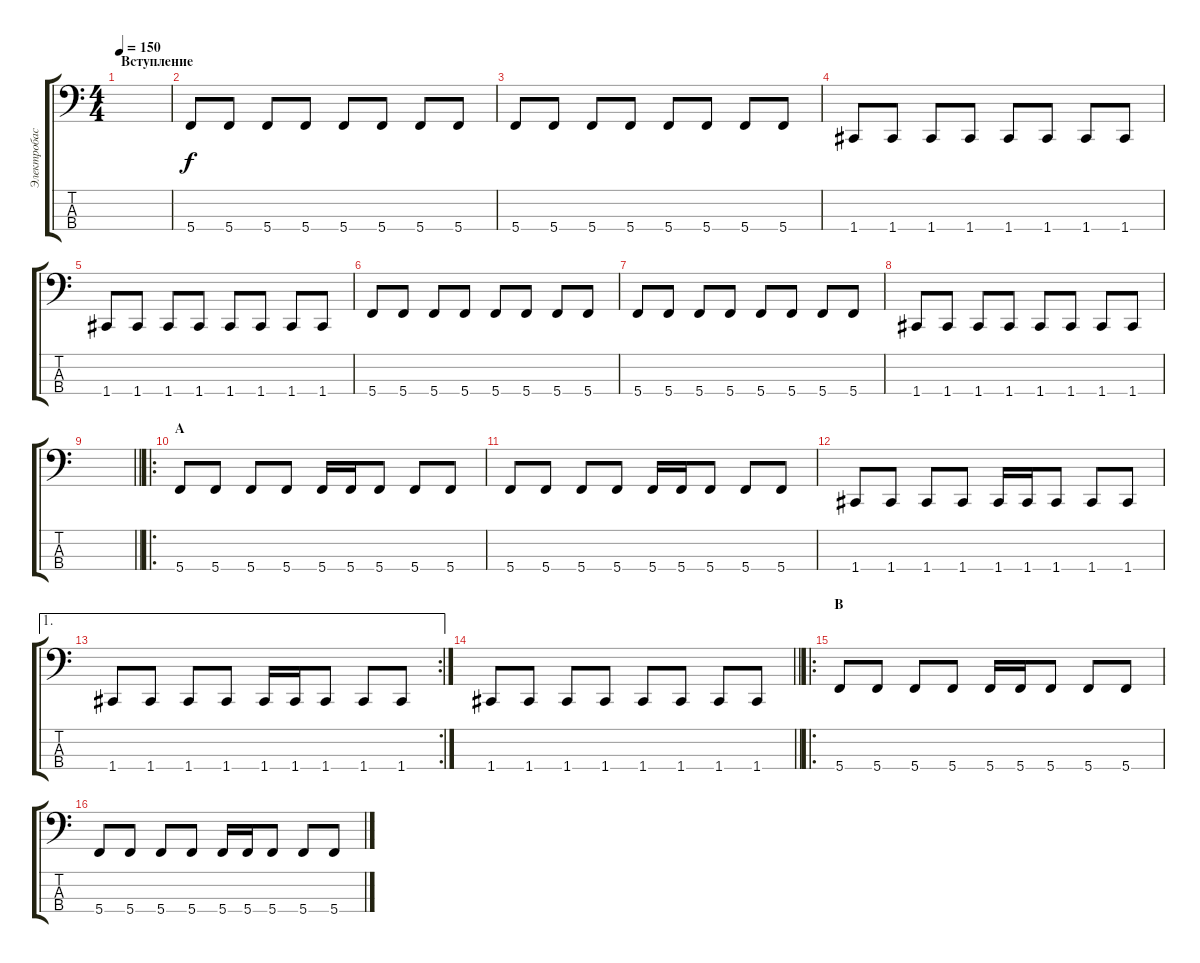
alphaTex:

\track ("Электробасист" "Электробас") {instrument electricbasspick}
\staff {score tabs}
\tuning (Eb2 Bb1 F1 C1) {hide}
\ts (4 4)
\section ("" "Вступление")
\tempo 150
\clef f4
\ks c
|
5.4.8 5.4.8 5.4.8 5.4.8 5.4.8 5.4.8 5.4.8 5.4.8 |
5.4.8 5.4.8 5.4.8 5.4.8 5.4.8 5.4.8 5.4.8 5.4.8 |
1.4.8 1.4.8 1.4.8 1.4.8 1.4.8 1.4.8 1.4.8 1.4.8 |
1.4.8 1.4.8 1.4.8 1.4.8 1.4.8 1.4.8 1.4.8 1.4.8 |
5.4.8 5.4.8 5.4.8 5.4.8 5.4.8 5.4.8 5.4.8 5.4.8 |
5.4.8 5.4.8 5.4.8 5.4.8 5.4.8 5.4.8 5.4.8 5.4.8 |
1.4.8 1.4.8 1.4.8 1.4.8 1.4.8 1.4.8 1.4.8 1.4.8 |
\barLineRight lightlight
|
\ro
\section ("" "А")
5.4.8 5.4.8 5.4.8 5.4.8 5.4.16 5.4.16 5.4.8 5.4.8 5.4.8 |
5.4.8 5.4.8 5.4.8 5.4.8 5.4.16 5.4.16 5.4.8 5.4.8 5.4.8 |
1.4.8 1.4.8 1.4.8 1.4.8 1.4.16 1.4.16 1.4.8 1.4.8 1.4.8 |
\ae 1
\rc 2
1.4.8 1.4.8 1.4.8 1.4.8 1.4.16 1.4.16 1.4.8 1.4.8 1.4.8 |
\barLineRight lightlight
1.4.8 1.4.8 1.4.8 1.4.8 1.4.8 1.4.8 1.4.8 1.4.8 |
\ro
\section ("" "B")
5.4.8 5.4.8 5.4.8 5.4.8 5.4.16 5.4.16 5.4.8 5.4.8 5.4.8 |
5.4.8 5.4.8 5.4.8 5.4.8 5.4.16 5.4.16 5.4.8 5.4.8 5.4.8
